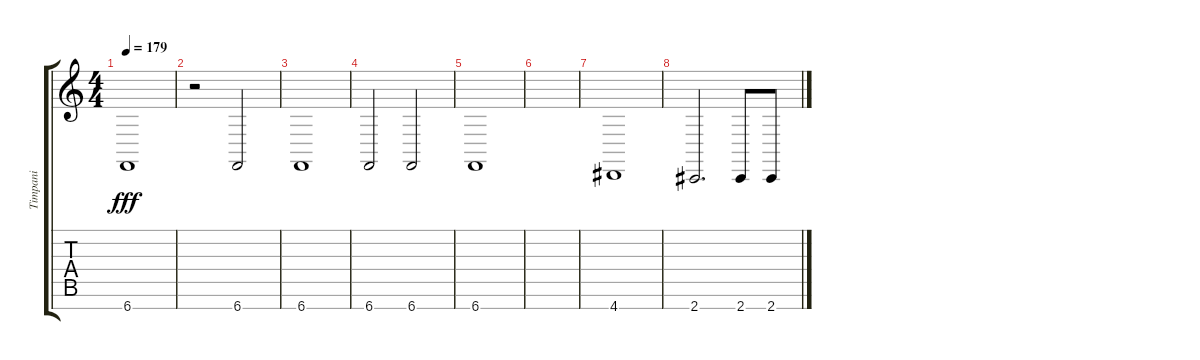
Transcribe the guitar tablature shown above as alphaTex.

\track ("Timpani" "Timpani") {instrument timpani}
\staff {score tabs}
\tuning (E4 B3 G3 D3 A2 E2 B1) {hide}
\ts (4 4)
\tempo 179
\clef g2
\ks c
6.7.1{dy fff} |
r.2 6.7.2 |
6.7.1 |
6.7.2 6.7.2 |
6.7.1 |
|
4.7.1 |
2.7.2{d} 2.7.8 2.7.8
